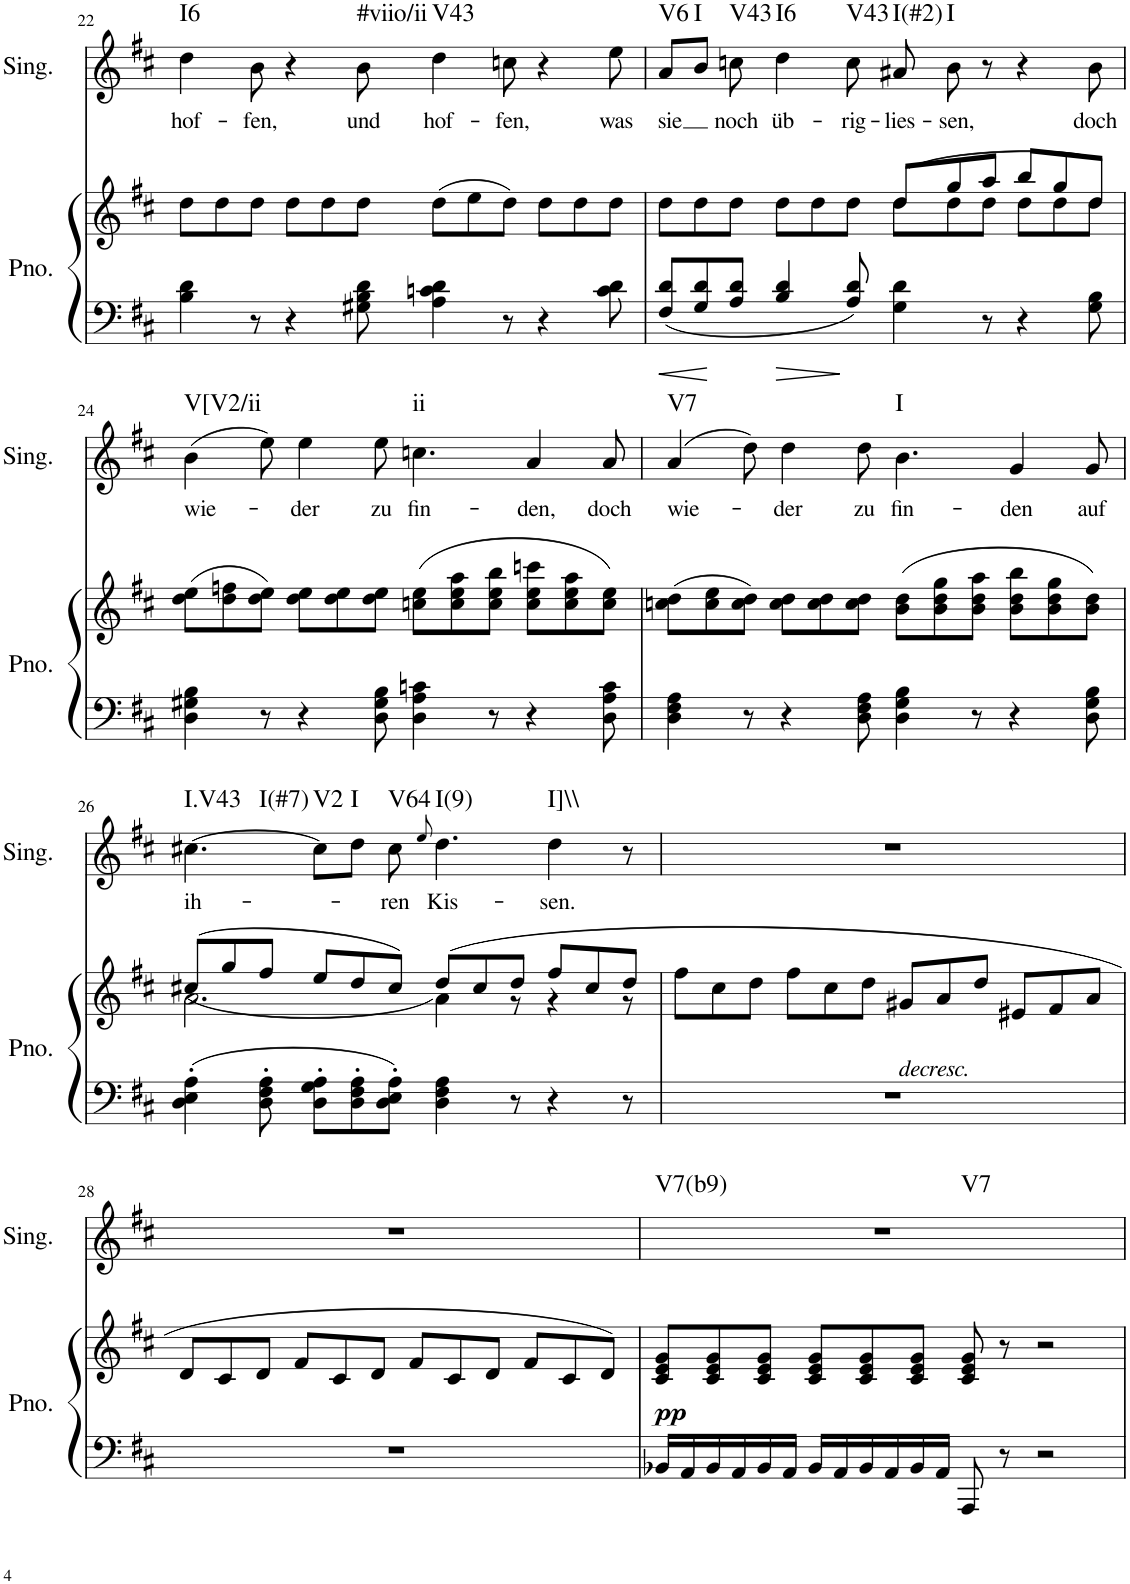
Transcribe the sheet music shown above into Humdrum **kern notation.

**kern	**kern	**dynam	**kern	**text	**harte
*part2	*part2	*part2	*part1	*part1	*part1
*staff3	*staff2	*staff2/3	*staff1	*staff1	*
*I"Pianoforte	*	*	*I"Singstimme	*	*
*I'Pno.	*	*	*I'Sing.	*	*
!!LO:PB:g=z
*clefF4	*clefG2	*	*clefG2	*	*
*k[f#c#]	*k[f#c#]	*	*k[f#c#]	*	*
*M12/8	*M12/8	*	*M12/8	*	*
=22	=22	=22	=22	=22	=22
!	!	!	!	!LO:LY:b	!LO:H:kt=I6
4B\ 4d\	8dd\L	.	4dd\	hof-	N
.	8dd\	.	.	.	.
!	!	!	!	!LO:LY:b	!
8r	8dd\J	.	8b\	-fen,	.
4r	8dd\L	.	4r	.	.
.	8dd\	.	.	.	.
!	!	!	!	!LO:LY:b	!LO:H:kt=#viio/ii
8G#X\ 8B\ 8d\	8dd\J	.	8b\	und	N
!	!	!	!	!LO:LY:b	!LO:H:kt=V43
4A\ 4cn\ 4d\	(8dd\L	.	4dd\	hof-	N
.	8ee\	.	.	.	.
!	!	!	!	!LO:LY:b	!
8r	8dd\J)	.	8ccn\	-fen,	.
4r	8dd\L	.	4r	.	.
.	8dd\	.	.	.	.
!	!	!	!	!LO:LY:b	!
8c\ 8d\	8dd\J	.	8ee\	was	.
=23	=23	=23	=23	=23	=23
*	*^	*	*	*	*
!	!	!	!	!	!LO:LY:b	!LO:H:kt=V6
8F#/ 8d/L	8dd\L	2ryy	.	8a/L	sie	N
!	!	!	!	!	!	!LO:H:kt=I
8G/ 8d/	8dd\	.	.	8b/J	.	N
!	!	!	!	!	!LO:LY:b	!LO:H:kt=V43
8A/ 8d/J	8dd\J	.	.	8ccn\	noch	N
!	!	!	!	!	!LO:LY:b	!LO:H:kt=I6
4B/ 4d/	8dd\L	.	.	4dd\	üb-	N
.	8dd\	4ryy	.	.	.	.
!	!	!	!	!	!LO:LY:b	!LO:H:kt=V43
8A/ 8d/	8dd\J	.	.	8cc\	-rig-	N
!	!	!	!	!	!LO:LY:b	!LO:H:kt=I(#2)
4G\ 4d\	(8dd/L	8dd\L	.	8a#X/	-lies-	N
!	!	!	!	!	!LO:LY:b	!LO:H:kt=I
.	8gg/	8dd\	.	8b\	-sen,	N
8r	8aa/J	8dd\J	.	8r	.	.
4r	8bb/L	8dd\L	.	4r	.	.
.	8gg/	8dd\	.	.	.	.
!	!	!	!	!	!LO:LY:b	!
8G\ 8B\	8dd/J)	8dd\J	.	8b\	doch	.
!!LO:LB:g=z
=24	=24	=24	=24	=24	=24	=24
!	!	!	!	!	!LO:LY:b	!LO:H:kt=V[V2/ii
*	*v	*v	*	*	*	*
4D\ 4G#X\ 4B\	(8dd\ 8ee\L	.	(4b\	wie-	N
.	8dd\ 8ffn\	.	.	.	.
8r	8dd\ 8ee\J)	.	8ee\)	.	.
!	!	!	!	!LO:LY:b	!
4r	8dd\ 8ee\L	.	4ee\	-der	.
.	8dd\ 8ee\	.	.	.	.
!	!	!	!	!LO:LY:b	!
8D\ 8G#\ 8B\	8dd\ 8ee\J	.	8ee\	zu	.
!	!	!	!	!LO:LY:b	!LO:H:kt=ii
4D\ 4A\ 4cn\	(8ccn\ 8ee\L	.	4.ccn\	fin-	N
.	8cc\ 8ee\ 8aa\	.	.	.	.
8r	8cc\ 8ee\ 8bb\J	.	.	.	.
!	!	!	!	!LO:LY:b	!
4r	8cc\ 8ee\ 8cccn\L	.	4a/	-den,	.
.	8cc\ 8ee\ 8aa\	.	.	.	.
!	!	!	!	!LO:LY:b	!
8D\ 8A\ 8c\	8cc\ 8ee\J)	.	8a/	doch	.
=25	=25	=25	=25	=25	=25
!	!	!	!	!LO:LY:b	!LO:H:kt=V7
4D\ 4F#\ 4A\	(8ccn\ 8dd\L	.	(4a/	wie-	N
.	8cc\ 8ee\	.	.	.	.
8r	8cc\ 8dd\J)	.	8dd\)	.	.
!	!	!	!	!LO:LY:b	!
4r	8cc\ 8dd\L	.	4dd\	-der	.
.	8cc\ 8dd\	.	.	.	.
!	!	!	!	!LO:LY:b	!
8D\ 8F#\ 8A\	8cc\ 8dd\J	.	8dd\	zu	.
!	!	!	!	!LO:LY:b	!LO:H:kt=I
4D\ 4G\ 4B\	(8b\ 8dd\L	.	4.b\	fin-	N
.	8b\ 8dd\ 8gg\	.	.	.	.
8r	8b\ 8dd\ 8aa\J	.	.	.	.
!	!	!	!	!LO:LY:b	!
4r	8b\ 8dd\ 8bb\L	.	4g/	-den	.
.	8b\ 8dd\ 8gg\	.	.	.	.
!	!	!	!	!LO:LY:b	!
8D\ 8G\ 8B\	8b\ 8dd\J)	.	8g/	auf	.
!!LO:LB:g=z
=26	=26	=26	=26	=26	=26
*	*^	*	*	*	*
!	!	!	!	!	!LO:LY:b	!LO:H:n=1:kt=I.V43
!	!	!	!	!	!	!LO:H:n=2:kt=I(#7)
4D\' 4E\' 4A\'	(8cc#X/L	(2.a\	.	[4.cc#X\	ih-	N N
.	8gg/	.	.	.	.	.
8D\' 8F#\' 8A\'	8ff#/J	.	.	.	.	.
!	!	!	!	!	!	!LO:H:kt=V2
8D\' 8G\' 8A\'L	8ee/L	.	.	8cc#\L]	.	N
!	!	!	!	!	!	!LO:H:kt=I
8D\' 8F#\' 8A\'	8dd/	.	.	8dd\J	.	N
!	!	!	!	!	!LO:LY:b	!LO:H:kt=V64
8D\' 8E\' 8A\'J	8cc#/J)	.	.	8cc#\	-ren	N
.	.	.	.	8qee/	.	.
!	!	!	!	!	!LO:LY:b	!LO:H:kt=I(9)
4D\ 4F#\ 4A\	(8dd/L	4a\)	.	4.dd\	Kis-	N
.	8cc#/	.	.	.	.	.
8r	8dd/J	8r	.	.	.	.
!	!	!	!	!	!LO:LY:b	!LO:H:kt=I]\\
4r	8ff#/L	4r	.	4dd\	-sen.	N
.	8cc#/	.	.	.	.	.
8r	8dd/J	8r	.	8r	.	.
*	*v	*v	*	*	*	*
=27	=27	=27	=27	=27	=27
1.r	8ff#\L	.	1.r	.	.
.	8cc#\	.	.	.	.
.	8dd\J	.	.	.	.
.	8ff#\L	.	.	.	.
.	8cc#\	.	.	.	.
.	8dd\J	.	.	.	.
!	!LO:TX:b:i:t=decresc.	!	!	!	!
.	8g#X/L	.	.	.	.
.	8a/	.	.	.	.
.	8dd/J	.	.	.	.
.	8e#X/L	.	.	.	.
.	8f#/	.	.	.	.
.	8a/J	.	.	.	.
!!LO:LB:g=z
=28	=28	=28	=28	=28	=28
1.r	8d/L	.	1.r	.	.
.	8c#/	.	.	.	.
.	8d/J	.	.	.	.
.	8f#/L	.	.	.	.
.	8c#/	.	.	.	.
.	8d/J	.	.	.	.
.	8f#/L	.	.	.	.
.	8c#/	.	.	.	.
.	8d/J	.	.	.	.
.	8f#/L	.	.	.	.
.	8c#/	.	.	.	.
.	8d/J)	.	.	.	.
=29	=29	=29	=29	=29	=29
*	*^	*	*	*	*
!	!	!	!	!	!	!LO:H:n=1:kt=V7(b9)
!	!	!	!	!	!	!LO:H:n=2:kt=V7
16BB-X/LL	8c#/ 8e/ 8g/L	16ryy	.	1.r	.	N N
!	!	!	!LO:DY:b	!	!	!
16AA/	.	1ryy	pp	.	.	.
16BB-/	8c#/ 8e/ 8g/	.	.	.	.	.
16AA/	.	.	.	.	.	.
16BB-/	8c#/ 8e/ 8g/J	.	.	.	.	.
16AA/JJ	.	.	.	.	.	.
16BB-/LL	8c#/ 8e/ 8g/L	.	.	.	.	.
16AA/	.	.	.	.	.	.
16BB-/	8c#/ 8e/ 8g/	.	.	.	.	.
16AA/	.	.	.	.	.	.
16BB-/	8c#/ 8e/ 8g/J	.	.	.	.	.
16AA/JJ	.	.	.	.	.	.
8AAA/	8c#/ 8e/ 8g/	.	.	.	.	.
8r	8r	.	.	.	.	.
2r	2r	.	.	.	.	.
.	.	4..ryy	.	.	.	.
*	*v	*v	*	*	*	*
=	=	=	=	=	=
*-	*-	*-	*-	*-	*-
